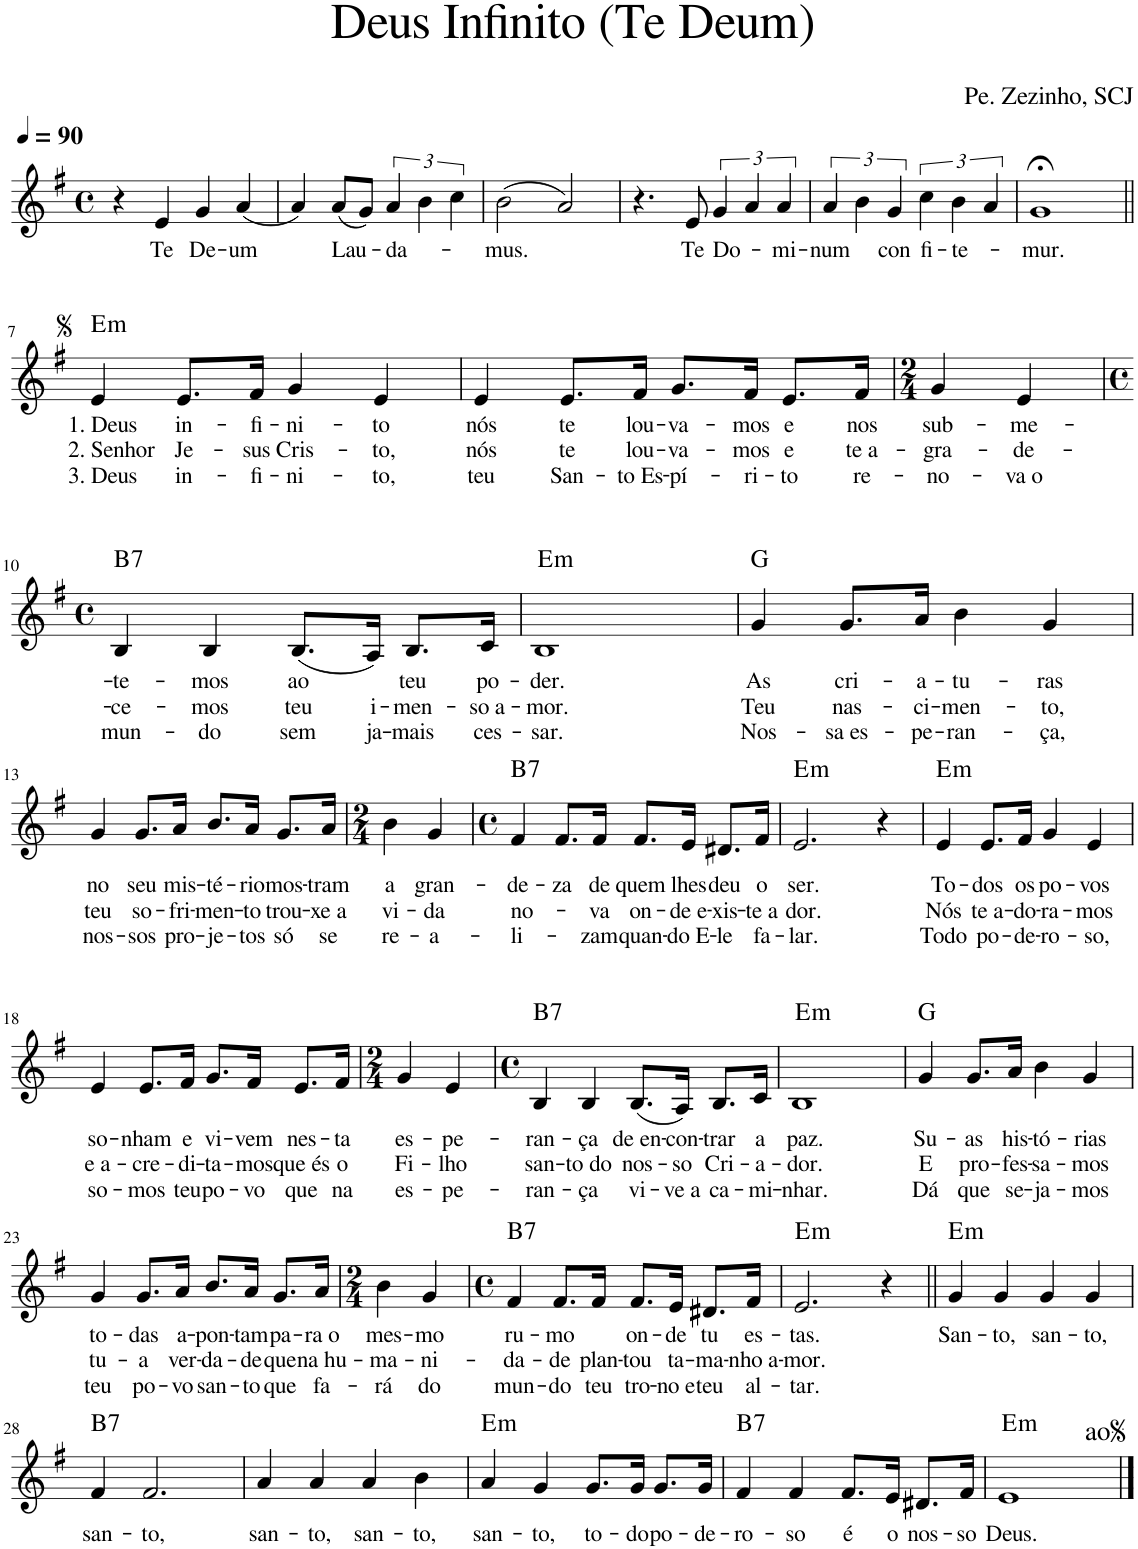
**kern	**text	**text	**text	**harte
*part1	*part1	*part1	*part1	*part1
*staff1	*staff1	*staff1	*staff1	*
*I"Voz	*	*	*	*
*I'Vo.	*	*	*	*
*clefG2	*	*	*	*
*k[f#]	*	*	*	*
*M4/4	*	*	*	*
*met(c)	*	*	*	*
*MM90	*	*	*	*
=1	=1	=1	=1	=1
4r	.	.	.	.
!	!LO:LY:b	!	!	!
4e/	Te	.	.	.
!	!LO:LY:b	!	!	!
4g/	De-	.	.	.
!	!LO:LY:b	!	!	!
(4a/	-um	.	.	.
=2	=2	=2	=2	=2
4a/)	.	.	.	.
!	!LO:LY:b	!	!	!
(8a/L	Lau-	.	.	.
8g/J)	.	.	.	.
!	!LO:LY:b	!	!	!
6a/	-da-	.	.	.
6b\	.	.	.	.
6cc\	.	.	.	.
=3	=3	=3	=3	=3
!	!LO:LY:b	!	!	!
(2b\	-mus.	.	.	.
2a/)	.	.	.	.
=4	=4	=4	=4	=4
4.r	.	.	.	.
!	!LO:LY:b	!	!	!
8e/	Te	.	.	.
!	!LO:LY:b	!	!	!
6g/	Do-	.	.	.
6a/	.	.	.	.
!	!LO:LY:b	!	!	!
6a/	-mi-	.	.	.
=5	=5	=5	=5	=5
!	!LO:LY:b	!	!	!
6a/	-num	.	.	.
6b\	.	.	.	.
!	!LO:LY:b	!	!	!
6g/	con	.	.	.
!	!LO:LY:b	!	!	!
6cc\	fi-	.	.	.
!	!LO:LY:b	!	!	!
6b\	-te-	.	.	.
6a/	.	.	.	.
=6	=6	=6	=6	=6
!	!LO:LY:b	!	!	!
1g;<	-mur.	.	.	.
!!LO:LB:g=z
=7||	=7||	=7||	=7||	=7||
!	!LO:LY:b	!LO:LY:b	!LO:LY:b	!LO:H:kt=m
4e/	1. Deus	2. Senhor	3. Deus	E:min
!	!LO:LY:b	!LO:LY:b	!LO:LY:b	!
8.e/L	in-	Je-	in-	.
!	!LO:LY:b	!LO:LY:b	!LO:LY:b	!
16f#/Jk	-fi-	-sus	-fi-	.
!	!LO:LY:b	!LO:LY:b	!LO:LY:b	!
4g/	-ni-	Cris-	-ni-	.
!	!LO:LY:b	!LO:LY:b	!LO:LY:b	!
4e/	-to	-to,	-to,	.
=8	=8	=8	=8	=8
!	!LO:LY:b	!LO:LY:b	!LO:LY:b	!
4e/	nós	nós	teu	.
!	!LO:LY:b	!LO:LY:b	!LO:LY:b	!
8.e/L	te	te	San-	.
!	!LO:LY:b	!LO:LY:b	!LO:LY:b	!
16f#/Jk	lou-	lou-	-to Es-	.
!	!LO:LY:b	!LO:LY:b	!LO:LY:b	!
8.g/L	-va-	-va-	-pí-	.
!	!LO:LY:b	!LO:LY:b	!LO:LY:b	!
16f#/Jk	-mos	-mos	-ri-	.
!	!LO:LY:b	!LO:LY:b	!LO:LY:b	!
8.e/L	e	e	-to	.
!	!LO:LY:b	!LO:LY:b	!LO:LY:b	!
16f#/Jk	nos	te a-	re-	.
=9	=9	=9	=9	=9
*M2/4	*	*	*	*
!	!LO:LY:b	!LO:LY:b	!LO:LY:b	!
4g/	sub-	-gra-	-no-	.
!	!LO:LY:b	!LO:LY:b	!LO:LY:b	!
4e/	-me-	-de-	-va o	.
!!LO:LB:g=z
=10	=10	=10	=10	=10
*M4/4	*	*	*	*
*met(c)	*	*	*	*
!	!LO:LY:b	!LO:LY:b	!LO:LY:b	!LO:H:kt=7
4B/	-te-	-ce-	mun-	B:7
!	!LO:LY:b	!LO:LY:b	!LO:LY:b	!
4B/	-mos	-mos	-do	.
!	!LO:LY:b	!LO:LY:b	!LO:LY:b	!
(8.B/L	ao	teu	sem	.
!	!	!LO:LY:b	!LO:LY:b	!
16A/Jk)	.	i-	ja-	.
!	!LO:LY:b	!LO:LY:b	!LO:LY:b	!
8.B/L	teu	-men-	-mais	.
!	!LO:LY:b	!LO:LY:b	!LO:LY:b	!
16c/Jk	po-	-so a-	ces-	.
=11	=11	=11	=11	=11
!	!LO:LY:b	!LO:LY:b	!LO:LY:b	!LO:H:kt=m
1B	-der.	-mor.	-sar.	E:min
=12	=12	=12	=12	=12
!	!LO:LY:b	!LO:LY:b	!LO:LY:b	!
4g/	As	Teu	Nos-	G:maj
!	!LO:LY:b	!LO:LY:b	!LO:LY:b	!
8.g/L	cri-	nas-	-sa es-	.
!	!LO:LY:b	!LO:LY:b	!LO:LY:b	!
16a/Jk	-a-	-ci-	-pe-	.
!	!LO:LY:b	!LO:LY:b	!LO:LY:b	!
4b\	-tu-	-men-	-ran-	.
!	!LO:LY:b	!LO:LY:b	!LO:LY:b	!
4g/	-ras	-to,	-ça,	.
!!LO:LB:g=z
=13	=13	=13	=13	=13
!	!LO:LY:b	!LO:LY:b	!LO:LY:b	!
4g/	no	teu	nos-	.
!	!LO:LY:b	!LO:LY:b	!LO:LY:b	!
8.g/L	seu	so-	-sos	.
!	!LO:LY:b	!LO:LY:b	!LO:LY:b	!
16a/Jk	mis-	-fri-	pro-	.
!	!LO:LY:b	!LO:LY:b	!LO:LY:b	!
8.b/L	-té-	-men-	-je-	.
!	!LO:LY:b	!LO:LY:b	!LO:LY:b	!
16a/Jk	-rio	-to	-tos	.
!	!LO:LY:b	!LO:LY:b	!LO:LY:b	!
8.g/L	mos-	trou-	só	.
!	!LO:LY:b	!LO:LY:b	!LO:LY:b	!
16a/Jk	-tram	-xe a	se	.
=14	=14	=14	=14	=14
*M2/4	*	*	*	*
!	!LO:LY:b	!LO:LY:b	!LO:LY:b	!
4b\	a	vi-	re-	.
!	!LO:LY:b	!LO:LY:b	!LO:LY:b	!
4g/	gran-	-da	-a-	.
=15	=15	=15	=15	=15
*M4/4	*	*	*	*
*met(c)	*	*	*	*
!	!LO:LY:b	!LO:LY:b	!LO:LY:b	!LO:H:kt=7
4f#/	-de-	no-	-li-	B:7
!	!LO:LY:b	!	!	!
8.f#/L	-za	.	.	.
!	!LO:LY:b	!LO:LY:b	!LO:LY:b	!
16f#/Jk	de	-va	-zam	.
!	!LO:LY:b	!LO:LY:b	!LO:LY:b	!
8.f#/L	quem	on-	quan-	.
!	!LO:LY:b	!LO:LY:b	!LO:LY:b	!
16e/Jk	lhes	-de e-	-do E-	.
!	!LO:LY:b	!LO:LY:b	!LO:LY:b	!
8.d#X/L	deu	-xis-	-le	.
!	!LO:LY:b	!LO:LY:b	!LO:LY:b	!
16f#/Jk	o	-te a	fa-	.
=16	=16	=16	=16	=16
!	!LO:LY:b	!LO:LY:b	!LO:LY:b	!LO:H:kt=m
2.e/	ser.	dor.	-lar.	E:min
4r	.	.	.	.
=17	=17	=17	=17	=17
!	!LO:LY:b	!LO:LY:b	!LO:LY:b	!LO:H:kt=m
4e/	To-	Nós	Todo	E:min
!	!LO:LY:b	!LO:LY:b	!LO:LY:b	!
8.e/L	-dos	te a-	po-	.
!	!LO:LY:b	!LO:LY:b	!LO:LY:b	!
16f#/Jk	os	-do-	-de-	.
!	!LO:LY:b	!LO:LY:b	!LO:LY:b	!
4g/	po-	-ra-	-ro-	.
!	!LO:LY:b	!LO:LY:b	!LO:LY:b	!
4e/	-vos	-mos	-so,	.
!!LO:LB:g=z
=18	=18	=18	=18	=18
!	!LO:LY:b	!LO:LY:b	!LO:LY:b	!
4e/	so-	e a-	so-	.
!	!LO:LY:b	!LO:LY:b	!LO:LY:b	!
8.e/L	-nham	-cre-	mos	.
!	!LO:LY:b	!LO:LY:b	!LO:LY:b	!
16f#/Jk	e	-di-	teu	.
!	!LO:LY:b	!LO:LY:b	!LO:LY:b	!
8.g/L	vi-	-ta-	po-	.
!	!LO:LY:b	!LO:LY:b	!LO:LY:b	!
16f#/Jk	-vem	-mos	-vo	.
!	!LO:LY:b	!LO:LY:b	!LO:LY:b	!
8.e/L	nes-	que és	que	.
!	!LO:LY:b	!LO:LY:b	!LO:LY:b	!
16f#/Jk	-ta	o	na	.
=19	=19	=19	=19	=19
*M2/4	*	*	*	*
!	!LO:LY:b	!LO:LY:b	!LO:LY:b	!
4g/	es-	Fi-	es-	.
!	!LO:LY:b	!LO:LY:b	!LO:LY:b	!
4e/	-pe-	-lho	-pe-	.
=20	=20	=20	=20	=20
*M4/4	*	*	*	*
*met(c)	*	*	*	*
!	!LO:LY:b	!LO:LY:b	!LO:LY:b	!LO:H:kt=7
4B/	-ran-	san-	-ran-	B:7
!	!LO:LY:b	!LO:LY:b	!LO:LY:b	!
4B/	-ça	-to do	-ça	.
!	!LO:LY:b	!LO:LY:b	!LO:LY:b	!
(8.B/L	de en-	nos-	vi-	.
!	!LO:LY:b	!LO:LY:b	!LO:LY:b	!
16A/Jk)	con-	-so	-ve a	.
!	!LO:LY:b	!LO:LY:b	!LO:LY:b	!
8.B/L	-trar	Cri-	ca-	.
!	!LO:LY:b	!LO:LY:b	!LO:LY:b	!
16c/Jk	a	-a-	-mi-	.
=21	=21	=21	=21	=21
!	!LO:LY:b	!LO:LY:b	!LO:LY:b	!LO:H:kt=m
1B	paz.	-dor.	-nhar.	E:min
=22	=22	=22	=22	=22
!	!LO:LY:b	!LO:LY:b	!LO:LY:b	!
4g/	Su-	E	Dá	G:maj
!	!LO:LY:b	!LO:LY:b	!LO:LY:b	!
8.g/L	-as	pro-	que	.
!	!LO:LY:b	!LO:LY:b	!LO:LY:b	!
16a/Jk	his-	-fes-	se-	.
!	!LO:LY:b	!LO:LY:b	!LO:LY:b	!
4b\	-tó-	-sa-	-ja-	.
!	!LO:LY:b	!LO:LY:b	!LO:LY:b	!
4g/	-rias	-mos	-mos	.
!!LO:LB:g=z
=23	=23	=23	=23	=23
!	!LO:LY:b	!LO:LY:b	!LO:LY:b	!
4g/	to-	tu-	teu	.
!	!LO:LY:b	!LO:LY:b	!LO:LY:b	!
8.g/L	-das	-a	po-	.
!	!LO:LY:b	!LO:LY:b	!LO:LY:b	!
16a/Jk	a-	ver-	-vo	.
!	!LO:LY:b	!LO:LY:b	!LO:LY:b	!
8.b/L	-pon-	-da-	san-	.
!	!LO:LY:b	!LO:LY:b	!LO:LY:b	!
16a/Jk	-tam	-de	-to	.
!	!LO:LY:b	!LO:LY:b	!LO:LY:b	!
8.g/L	pa-	que	que	.
!	!LO:LY:b	!LO:LY:b	!LO:LY:b	!
16a/Jk	-ra o	na hu-	fa-	.
=24	=24	=24	=24	=24
*M2/4	*	*	*	*
!	!LO:LY:b	!LO:LY:b	!LO:LY:b	!
4b\	mes-	-ma-	-rá	.
!	!LO:LY:b	!LO:LY:b	!LO:LY:b	!
4g/	-mo	-ni-	do	.
=25	=25	=25	=25	=25
*M4/4	*	*	*	*
*met(c)	*	*	*	*
!	!LO:LY:b	!LO:LY:b	!LO:LY:b	!LO:H:kt=7
4f#/	ru-	-da-	mun-	B:7
!	!LO:LY:b	!LO:LY:b	!LO:LY:b	!
8.f#/L	-mo	-de	-do	.
!	!	!LO:LY:b	!LO:LY:b	!
16f#/Jk	.	plan-	teu	.
!	!LO:LY:b	!LO:LY:b	!LO:LY:b	!
8.f#/L	on-	-tou	tro-	.
!	!LO:LY:b	!LO:LY:b	!LO:LY:b	!
16e/Jk	-de	ta-	-no e	.
!	!LO:LY:b	!LO:LY:b	!LO:LY:b	!
8.d#X/L	tu	-ma-	teu	.
!	!LO:LY:b	!LO:LY:b	!LO:LY:b	!
16f#/Jk	es-	-nho a-	al-	.
=26	=26	=26	=26	=26
!	!LO:LY:b	!LO:LY:b	!LO:LY:b	!LO:H:kt=m
2.e/	-tas.	-mor.	-tar.	E:min
4r	.	.	.	.
=27||	=27||	=27||	=27||	=27||
!	!LO:LY:b	!	!	!LO:H:kt=m
4g/	San-	.	.	E:min
!	!LO:LY:b	!	!	!
4g/	-to,	.	.	.
!	!LO:LY:b	!	!	!
4g/	san-	.	.	.
!	!LO:LY:b	!	!	!
4g/	-to,	.	.	.
!!LO:LB:g=z
=28	=28	=28	=28	=28
!	!LO:LY:b	!	!	!LO:H:kt=7
4f#/	san-	.	.	B:7
!	!LO:LY:b	!	!	!
2.f#/	-to,	.	.	.
=29	=29	=29	=29	=29
!	!LO:LY:b	!	!	!
4a/	-san-	.	.	.
!	!LO:LY:b	!	!	!
4a/	-to,	.	.	.
!	!LO:LY:b	!	!	!
4a/	san-	.	.	.
!	!LO:LY:b	!	!	!
4b\	-to,	.	.	.
=30	=30	=30	=30	=30
!	!LO:LY:b	!	!	!LO:H:kt=m
4a/	san-	.	.	E:min
!	!LO:LY:b	!	!	!
4g/	-to,	.	.	.
!	!LO:LY:b	!	!	!
8.g/L	to-	.	.	.
!	!LO:LY:b	!	!	!
16g/Jk	-do	.	.	.
!	!LO:LY:b	!	!	!
8.g/L	po-	.	.	.
!	!LO:LY:b	!	!	!
16g/Jk	-de-	.	.	.
=31	=31	=31	=31	=31
!	!LO:LY:b	!	!	!LO:H:kt=7
4f#/	-ro-	.	.	B:7
!	!LO:LY:b	!	!	!
4f#/	-so	.	.	.
!	!LO:LY:b	!	!	!
8.f#/L	é	.	.	.
!	!LO:LY:b	!	!	!
16e/Jk	o	.	.	.
!	!LO:LY:b	!	!	!
8.d#X/L	nos-	.	.	.
!	!LO:LY:b	!	!	!
16f#/Jk	-so	.	.	.
=32	=32	=32	=32	=32
!	!LO:LY:b	!	!	!LO:H:kt=m
1e	Deus.	.	.	E:min
==	==	==	==	==
*-	*-	*-	*-	*-
